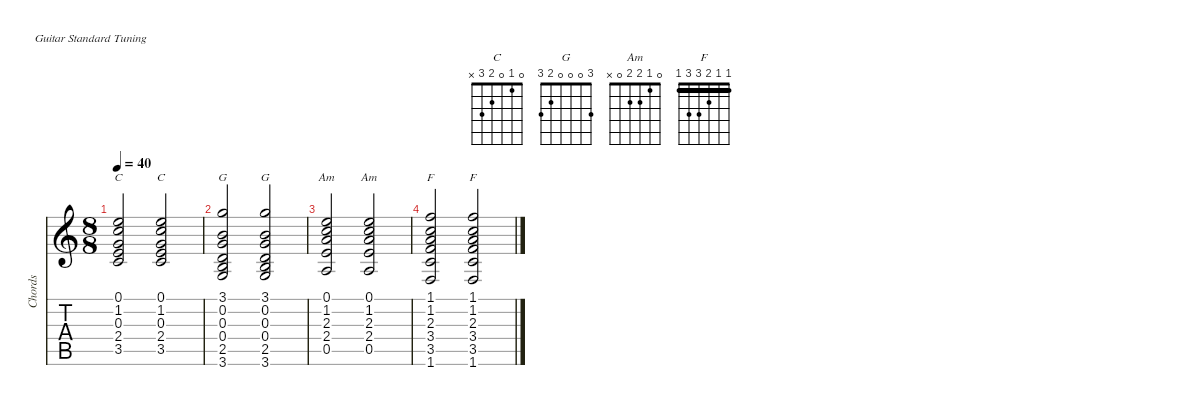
\defaultSystemsLayout 4
\hideDynamics
\bracketExtendMode nobrackets
\track ("Chords" "Chords") {defaultSystemsLayout 4 instrument acousticguitarsteel}
\staff {score tabs}
\tuning (E4 B3 G3 D3 A2 E2)
\chord ("C" 0 1 0 2 3 x) {showfingering false}
\chord ("G" 3 0 0 0 2 3) {showfingering false}
\chord ("Am" 0 1 2 2 0 x) {showfingering false}
\chord ("F" 1 1 2 3 3 1) {showfingering false barre (1 1)}
\ts (8 8)
\beaming (8 2 2 2 2)
\tempo 40
\clef g2
\scale
0.345904
\ks c
(3.5 2.4 0.3 1.2 0.1).2{ch "C" dy mf instrument acousticguitarsteel beam Up} (3.5 2.4 0.3 1.2 0.1).2{ch "C" beam Up} |
\scale
0.211102 (3.6 2.5 0.4 0.3 0.2 3.1).2{ch "G" beam Up} (3.6 2.5 0.4 0.3 0.2 3.1).2{ch "G" beam Up} |
\scale
0.211102 (0.5 2.4 2.3 1.2 0.1).2{ch "Am" beam Up} (0.5 2.4 2.3 1.2 0.1).2{ch "Am" beam Up} |
\scale
0.231893 (1.6 3.5 3.4 2.3 1.2 1.1).2{ch "F" beam Up} (1.6 3.5 3.4 2.3 1.2 1.1).2{ch "F" beam Up}
